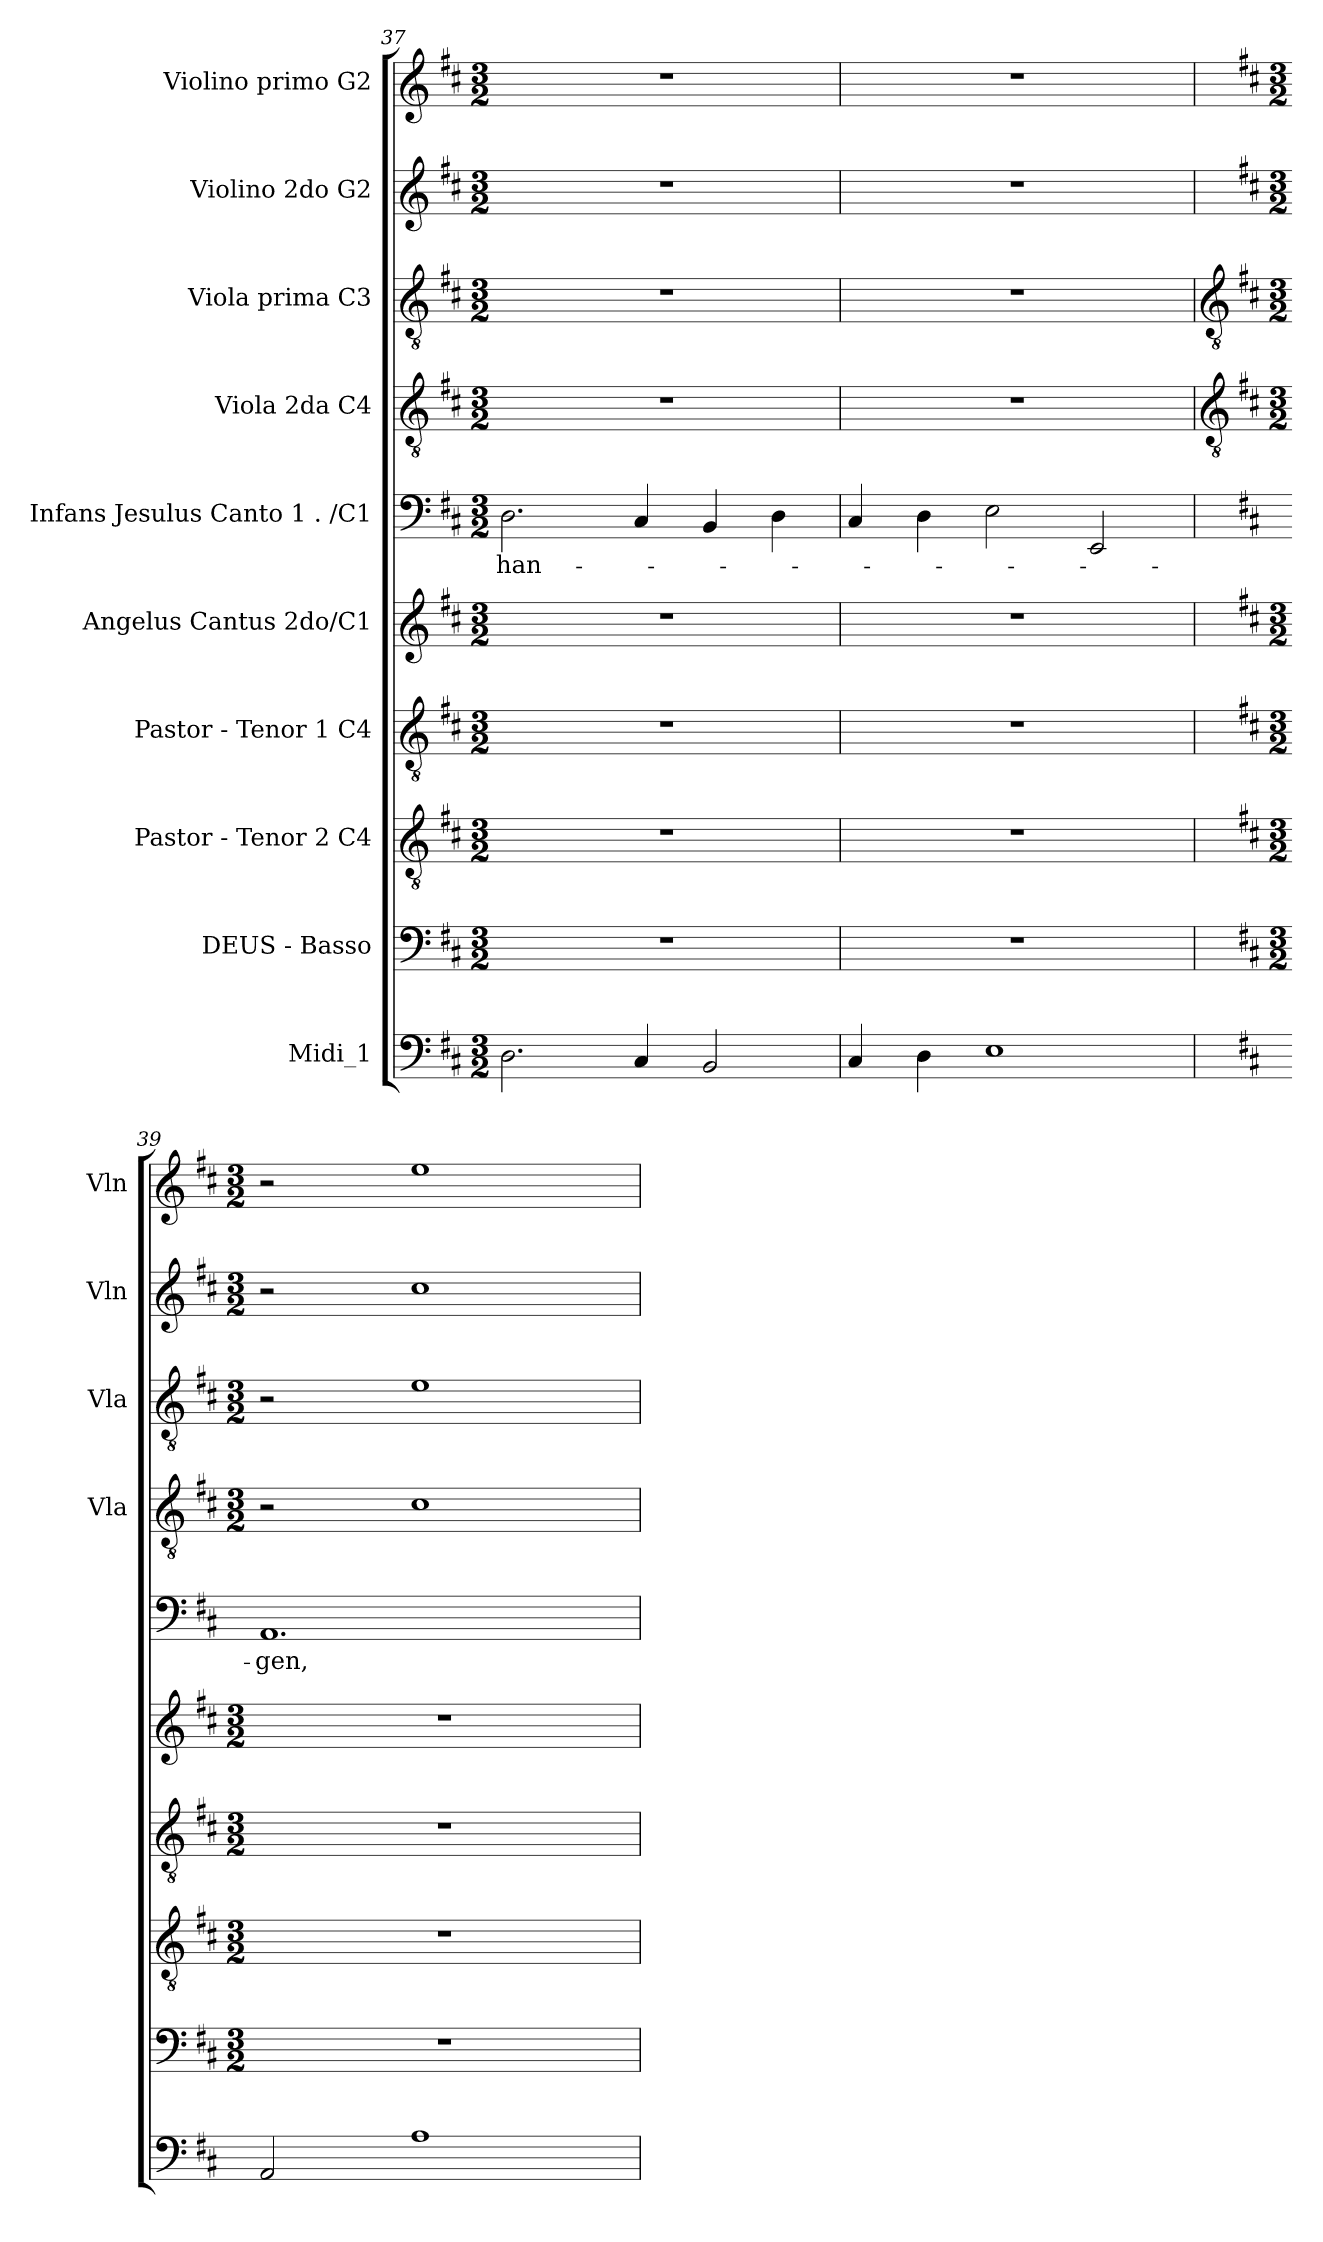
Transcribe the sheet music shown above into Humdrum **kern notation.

**kern	**kern	**kern	**kern	**kern	**kern	**text	**kern	**kern	**kern	**kern
*part10	*part9	*part8	*part7	*part6	*part5	*part5	*part4	*part3	*part2	*part1
*staff10	*staff9	*staff8	*staff7	*staff6	*staff5	*staff5	*staff4	*staff3	*staff2	*staff1
*I"Midi_1	*I"DEUS - Basso	*I"Pastor - Tenor 2  C4	*I"Pastor - Tenor 1  C4	*I"Angelus  Cantus 2do/C1	*I"Infans Jesulus  Canto 1 . /C1	*	*I"Viola 2da  C4	*I"Viola prima  C3	*I"Violino 2do  G2	*I"Violino primo  G2
*	*	*	*	*	*	*	*I'Vla	*I'Vla	*I'Vln	*I'Vln
*clefF4	*clefF4	*clefGv2	*clefGv2	*clefG2	*clefF4	*	*clefGv2	*clefGv2	*clefG2	*clefG2
*k[f#c#]	*k[f#c#]	*k[f#c#]	*k[f#c#]	*k[f#c#]	*k[f#c#]	*	*k[f#c#]	*k[f#c#]	*k[f#c#]	*k[f#c#]
*D:	*D:	*D:	*D:	*D:	*D:	*	*D:	*D:	*D:	*D:
*M3/2	*M3/2	*M3/2	*M3/2	*M3/2	*M3/2	*	*M3/2	*M3/2	*M3/2	*M3/2
=37	=37	=37	=37	=37	=37	=37	=37	=37	=37	=37
!	!	!	!	!	!	!LO:LY:b	!	!	!	!
2.D\	1.r	1.r	1.r	1.r	2.D\	-han-	1.r	1.r	1.r	1.r
4C#/	.	.	.	.	4C#/	.	.	.	.	.
2BB/	.	.	.	.	4BB/	.	.	.	.	.
.	.	.	.	.	4D\	.	.	.	.	.
=38	=38	=38	=38	=38	=38	=38	=38	=38	=38	=38
4C#/	1.r	1.r	1.r	1.r	4C#/	.	1.r	1.r	1.r	1.r
4D\	.	.	.	.	4D\	.	.	.	.	.
1E	.	.	.	.	2E\	.	.	.	.	.
.	.	.	.	.	2EE/	.	.	.	.	.
!!LO:LB:g=z
=39	=39	=39	=39	=39	=39	=39	=39	=39	=39	=39
*	*	*	*	*	*	*	*clefGv2	*clefGv2	*	*
*	*	*	*	*	*	*	*k[f#c#]	*k[f#c#]	*k[f#c#]	*k[f#c#]
*	*	*	*	*	*	*	*D:	*D:	*D:	*D:
*	*M3/2	*M3/2	*M3/2	*M3/2	*	*	*M3/2	*M3/2	*M3/2	*M3/2
!	!	!	!	!	!	!LO:LY:b	!	!	!	!
2AA/	1.r	1.r	1.r	1.r	1.AA	-gen,	2r	2r	2r	2r
1A	.	.	.	.	.	.	1c#	1e	1cc#	1ee
=	=	=	=	=	=	=	=	=	=	=
*-	*-	*-	*-	*-	*-	*-	*-	*-	*-	*-
